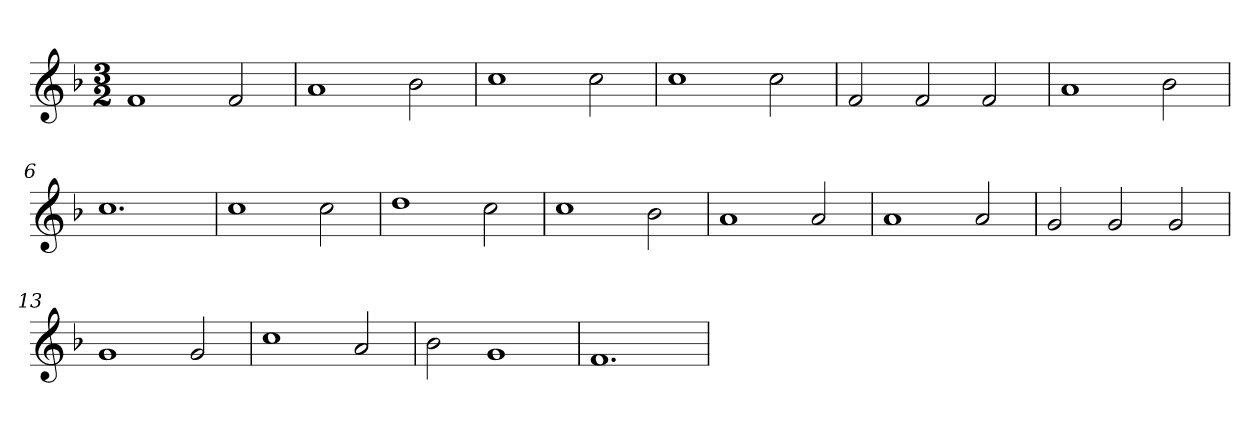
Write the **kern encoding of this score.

**kern
*part1
*staff1
*clefG2
*k[b-]
*F:
*M3/2
=
1f
2f
=1
1a
2b-
=2
1cc
2cc
=3
1cc
2cc
=4
2f
2f
2f
=5
1a
2b-
=6
1.cc
=7
1cc
2cc
=8
1dd
2cc
=9
1cc
2b-
=10
1a
2a
=11
1a
2a
=12
2g
2g
2g
=13
1g
2g
=14
1cc
2a
=15
2b-
1g
=16
1.f
=
*-
